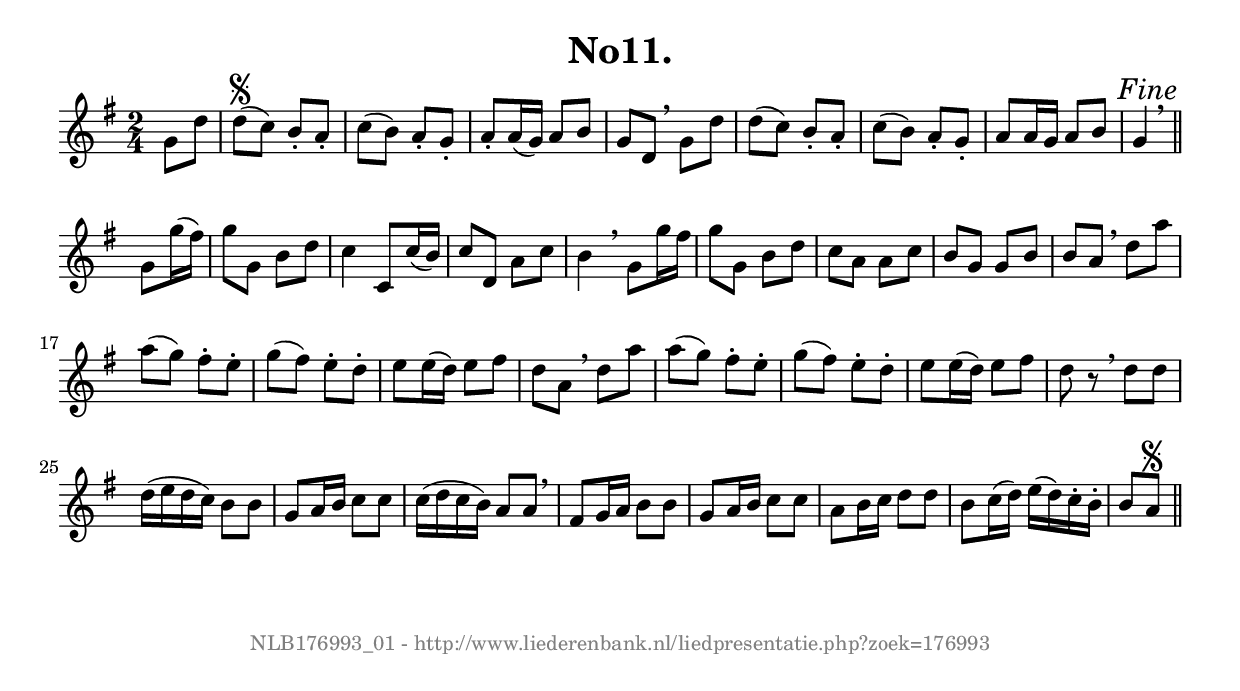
%
% produced by wce2krn 1.64 (7 June 2014)
%
\version"2.16"
#(append! paper-alist '(("long" . (cons (* 210 mm) (* 2000 mm)))))
#(set-default-paper-size "long")
sb = {\breathe}
mBreak = {\breathe }
bBreak = {\breathe }
x = {\once\override NoteHead #'style = #'cross }
gl=\glissando
itime={\override Staff.TimeSignature #'stencil = ##f }
ficta = {\once\set suggestAccidentals = ##t}
fine = {\once\override Score.RehearsalMark #'self-alignment-X = #1 \mark \markup {\italic{Fine}}}
dc = {\once\override Score.RehearsalMark #'self-alignment-X = #1 \mark \markup {\italic{D.C.}}}
dcf = {\once\override Score.RehearsalMark #'self-alignment-X = #1 \mark \markup {\italic{D.C. al Fine}}}
dcc = {\once\override Score.RehearsalMark #'self-alignment-X = #1 \mark \markup {\italic{D.C. al Coda}}}
ds = {\once\override Score.RehearsalMark #'self-alignment-X = #1 \mark \markup {\italic{D.S.}}}
dsf = {\once\override Score.RehearsalMark #'self-alignment-X = #1 \mark \markup {\italic{D.S. al Fine}}}
dsc = {\once\override Score.RehearsalMark #'self-alignment-X = #1 \mark \markup {\italic{D.S. al Coda}}}
pv = {\set Score.repeatCommands = #'((volta "1"))}
sv = {\set Score.repeatCommands = #'((volta "2"))}
tv = {\set Score.repeatCommands = #'((volta "3"))}
qv = {\set Score.repeatCommands = #'((volta "4"))}
xv = {\set Score.repeatCommands = #'((volta #f))}
\header{ tagline = ""
title = "No11."
}
\score {{
\key g \major
\relative g'
{
\set melismaBusyProperties = #'()
\partial 32*8
\time 2/4
\tempo 4=120
\override Score.MetronomeMark #'transparent = ##t
\override Score.RehearsalMark #'break-visibility = #(vector #t #t #f)
g8 d' d(\segno c) b\staccato a\staccato c( b) a\staccato g\staccato a\staccato a16( g) a8 b g d \mBreak
g8 d' d( c) b\staccato a\staccato c( b) a\staccato g\staccato a a16 g a8 b g4 \fine \bar"||" \bBreak
g8 g'16( fis) g8 g, b d c4 c,8 c'16( b) c8 d, a' c b4 \mBreak
g8 g'16 fis g8 g, b d c a a c b g g b b a \mBreak
d8 a' a( g) fis\staccato e\staccato g( fis) e\staccato d\staccato e e16( d) e8 fis d a \mBreak
d8 a' a( g) fis\staccato e\staccato g( fis) e\staccato d\staccato e e16( d) e8 fis d r \mBreak
d8 d d16( e d c) b8 b g a16 b c8 c c16( d c b) a8 a \mBreak \bar "|"
fis8 g16 a b8 b g a16 b c8 c a b16 c d8 d b c16( d) e( d) c\staccato b\staccato b8 a\segno \bar"||"
 }}
 \midi { }
 \layout {
            indent = 0.0\cm
}
}
\markup { \vspace #0 } \markup { \with-color #grey \fill-line { \center-column { \smaller "NLB176993_01 - http://www.liederenbank.nl/liedpresentatie.php?zoek=176993" } } }
